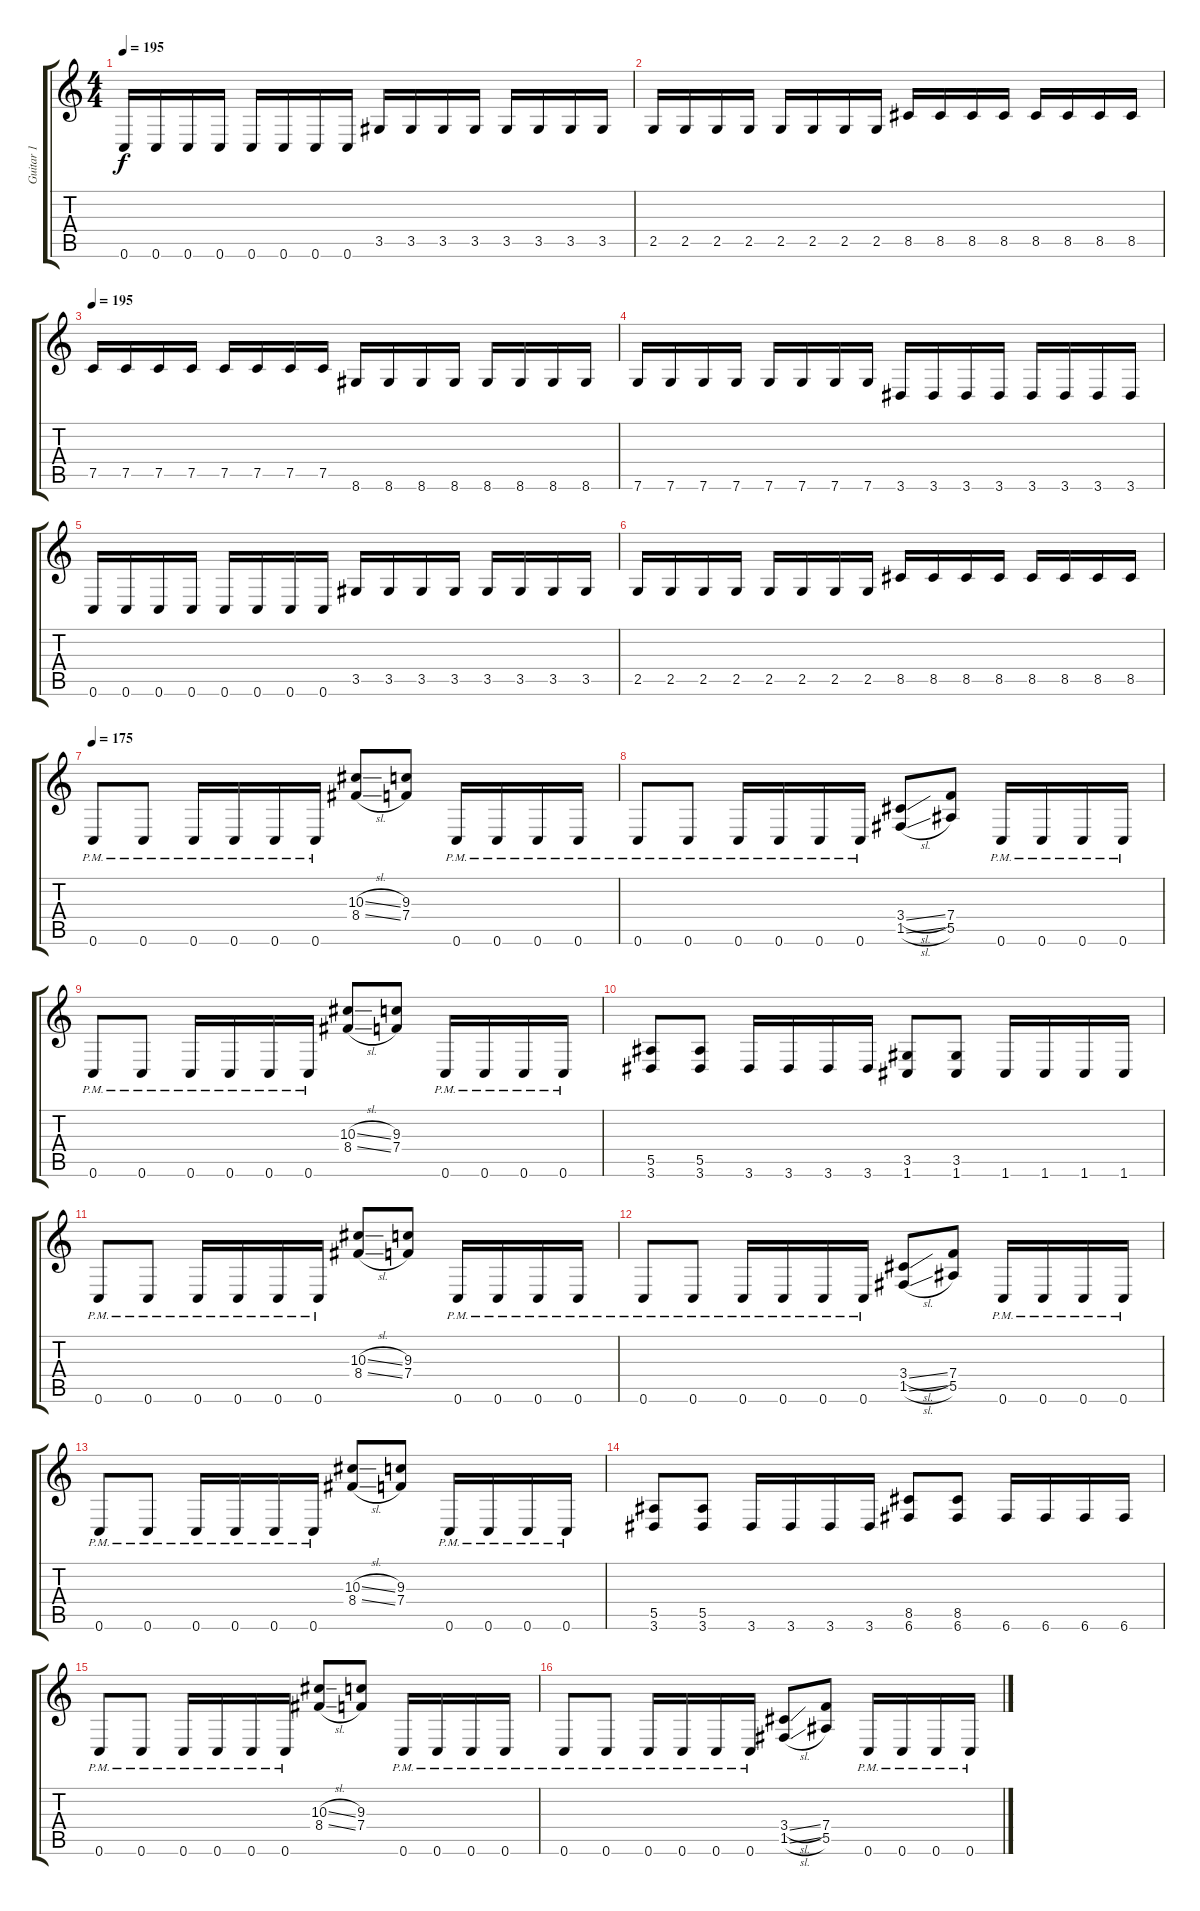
\track ("Guitar 1" "Guitar 1") {instrument overdrivenguitar}
\staff {score tabs}
\tuning (C4 G3 Eb3 Bb2 F2 C2) {hide}
\ts (4 4)
\tempo 195
\clef g2
\ks c
0.6.16{dy f} 0.6.16 0.6.16 0.6.16 0.6.16 0.6.16 0.6.16 0.6.16 3.5.16 3.5.16 3.5.16 3.5.16 3.5.16 3.5.16 3.5.16 3.5.16 |
2.5.16 2.5.16 2.5.16 2.5.16 2.5.16 2.5.16 2.5.16 2.5.16 8.5.16 8.5.16 8.5.16 8.5.16 8.5.16 8.5.16 8.5.16 8.5.16 |
\tempo 195
7.5.16 7.5.16 7.5.16 7.5.16 7.5.16 7.5.16 7.5.16 7.5.16 8.6.16 8.6.16 8.6.16 8.6.16 8.6.16 8.6.16 8.6.16 8.6.16 |
7.6.16 7.6.16 7.6.16 7.6.16 7.6.16 7.6.16 7.6.16 7.6.16 3.6.16 3.6.16 3.6.16 3.6.16 3.6.16 3.6.16 3.6.16 3.6.16 |
0.6.16 0.6.16 0.6.16 0.6.16 0.6.16 0.6.16 0.6.16 0.6.16 3.5.16 3.5.16 3.5.16 3.5.16 3.5.16 3.5.16 3.5.16 3.5.16 |
2.5.16 2.5.16 2.5.16 2.5.16 2.5.16 2.5.16 2.5.16 2.5.16 8.5.16 8.5.16 8.5.16 8.5.16 8.5.16 8.5.16 8.5.16 8.5.16 |
\tempo 175
0.6{pm}.8 0.6{pm}.8 0.6{pm}.16 0.6{pm}.16 0.6{pm}.16 0.6{pm}.16 (10.3{sl} 8.4{sl}).8 (9.3 7.4).8 0.6{pm}.16 0.6{pm}.16 0.6{pm}.16 0.6{pm}.16 |
0.6{pm}.8 0.6{pm}.8 0.6{pm}.16 0.6{pm}.16 0.6{pm}.16 0.6{pm}.16 (3.4{sl} 1.5{sl}).8 (7.4 5.5).8 0.6{pm}.16 0.6{pm}.16 0.6{pm}.16 0.6{pm}.16 |
0.6{pm}.8 0.6{pm}.8 0.6{pm}.16 0.6{pm}.16 0.6{pm}.16 0.6{pm}.16 (10.3{sl} 8.4{sl}).8 (9.3 7.4).8 0.6{pm}.16 0.6{pm}.16 0.6{pm}.16 0.6{pm}.16 |
(5.5 3.6).8 (5.5 3.6).8 3.6.16 3.6.16 3.6.16 3.6.16 (3.5 1.6).8 (3.5 1.6).8 1.6.16 1.6.16 1.6.16 1.6.16 |
0.6{pm}.8 0.6{pm}.8 0.6{pm}.16 0.6{pm}.16 0.6{pm}.16 0.6{pm}.16 (10.3{sl} 8.4{sl}).8 (9.3 7.4).8 0.6{pm}.16 0.6{pm}.16 0.6{pm}.16 0.6{pm}.16 |
0.6{pm}.8 0.6{pm}.8 0.6{pm}.16 0.6{pm}.16 0.6{pm}.16 0.6{pm}.16 (3.4{sl} 1.5{sl}).8 (7.4 5.5).8 0.6{pm}.16 0.6{pm}.16 0.6{pm}.16 0.6{pm}.16 |
0.6{pm}.8 0.6{pm}.8 0.6{pm}.16 0.6{pm}.16 0.6{pm}.16 0.6{pm}.16 (10.3{sl} 8.4{sl}).8 (9.3 7.4).8 0.6{pm}.16 0.6{pm}.16 0.6{pm}.16 0.6{pm}.16 |
(5.5 3.6).8 (5.5 3.6).8 3.6.16 3.6.16 3.6.16 3.6.16 (8.5 6.6).8 (8.5 6.6).8 6.6.16 6.6.16 6.6.16 6.6.16 |
0.6{pm}.8 0.6{pm}.8 0.6{pm}.16 0.6{pm}.16 0.6{pm}.16 0.6{pm}.16 (10.3{sl} 8.4{sl}).8 (9.3 7.4).8 0.6{pm}.16 0.6{pm}.16 0.6{pm}.16 0.6{pm}.16 |
0.6{pm}.8 0.6{pm}.8 0.6{pm}.16 0.6{pm}.16 0.6{pm}.16 0.6{pm}.16 (3.4{sl} 1.5{sl}).8 (7.4 5.5).8 0.6{pm}.16 0.6{pm}.16 0.6{pm}.16 0.6{pm}.16
